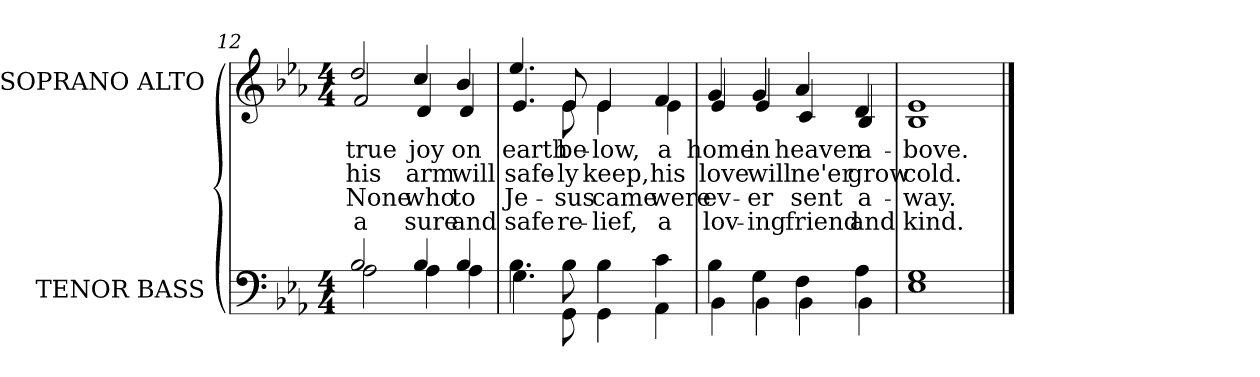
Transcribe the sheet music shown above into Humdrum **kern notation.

**kern	**kern	**text	**text	**text	**text
*part2	*part1	*part1	*part1	*part1	*part1
*staff2	*staff1	*staff1	*staff1	*staff1	*staff1
*I"TENOR BASS	*I"SOPRANO ALTO	*	*	*	*
*I'T. B.	*I'S. A.	*	*	*	*
!!LO:LB:g=z
*clefF4	*clefG2	*	*	*	*
*k[b-e-a-]	*k[b-e-a-]	*	*	*	*
*E-:	*E-:	*	*	*	*
*M4/4	*M4/4	*	*	*	*
=12	=12	=12	=12	=12	=12
*^	*	*	*	*	*
!	!	!	!LO:LY:b:color=#000000	!LO:LY:b:color=#000000	!LO:LY:b:color=#000000	!LO:LY:b:color=#000000
*	*	*^	*	*	*	*
2B-i/	2A-i\	2ddi/	2fi/	true	his	None	a
!	!	!	!	!LO:LY:b:color=#000000	!LO:LY:b:color=#000000	!LO:LY:b:color=#000000	!LO:LY:b:color=#000000
4B-i/	4A-i\	4cci/	4di/	joy	arm	who	sure
!	!	!	!	!LO:LY:b:color=#000000	!LO:LY:b:color=#000000	!LO:LY:b:color=#000000	!LO:LY:b:color=#000000
4B-i/	4A-i\	4b-i/	4di/	on	will	to	and
=13	=13	=13	=13	=13	=13	=13	=13
!	!	!	!	!LO:LY:b:color=#000000	!LO:LY:b:color=#000000	!LO:LY:b:color=#000000	!LO:LY:b:color=#000000
4.B-i\	4.Gi\	4.ee-i/	4.e-i/	earth	safe-	Je-	safe
!	!	!	!	!LO:LY:b:color=#000000	!LO:LY:b:color=#000000	!LO:LY:b:color=#000000	!LO:LY:b:color=#000000
8B-i\	8GGi\	8e-i/	8e-i\	be-	-ly	-sus	re-
!	!	!	!	!LO:LY:b:color=#000000	!LO:LY:b:color=#000000	!LO:LY:b:color=#000000	!LO:LY:b:color=#000000
4B-i\	4GGi\	4e-i/	4e-i\	-low,	keep,	came	-lief,
!	!	!	!	!LO:LY:b:color=#000000	!LO:LY:b:color=#000000	!LO:LY:b:color=#000000	!LO:LY:b:color=#000000
4ci\	4AA-i\	4fi/	4e-i\	a	his	were	a
=14	=14	=14	=14	=14	=14	=14	=14
!	!	!	!	!LO:LY:b:color=#000000	!LO:LY:b:color=#000000	!LO:LY:b:color=#000000	!LO:LY:b:color=#000000
4B-i\	4BB-i\	4gi/	4e-i/	home	love	ev-	lov-
!	!	!	!	!LO:LY:b:color=#000000	!LO:LY:b:color=#000000	!LO:LY:b:color=#000000	!LO:LY:b:color=#000000
4Gi\	4BB-i\	4gi/	4e-i/	in	will	-er	-ing
!	!	!	!	!LO:LY:b:color=#000000	!LO:LY:b:color=#000000	!LO:LY:b:color=#000000	!LO:LY:b:color=#000000
4Fi\	4BB-i\	4a-i/	4ci/	heaven	ne'er	sent	friend
!	!	!	!	!LO:LY:b:color=#000000	!LO:LY:b:color=#000000	!LO:LY:b:color=#000000	!LO:LY:b:color=#000000
4A-i\	4BB-i\	4di/	4B-i/	a-	grow	a-	and
=15	=15	=15	=15	=15	=15	=15	=15
!	!	!	!	!LO:LY:b:color=#000000	!LO:LY:b:color=#000000	!LO:LY:b:color=#000000	!LO:LY:b:color=#000000
1Gi	1E-i	1e-i	1B-i	-bove.	cold.	-way.	kind.
*v	*v	*	*	*	*	*	*
*	*v	*v	*	*	*	*
==	==	==	==	==	==
*-	*-	*-	*-	*-	*-
